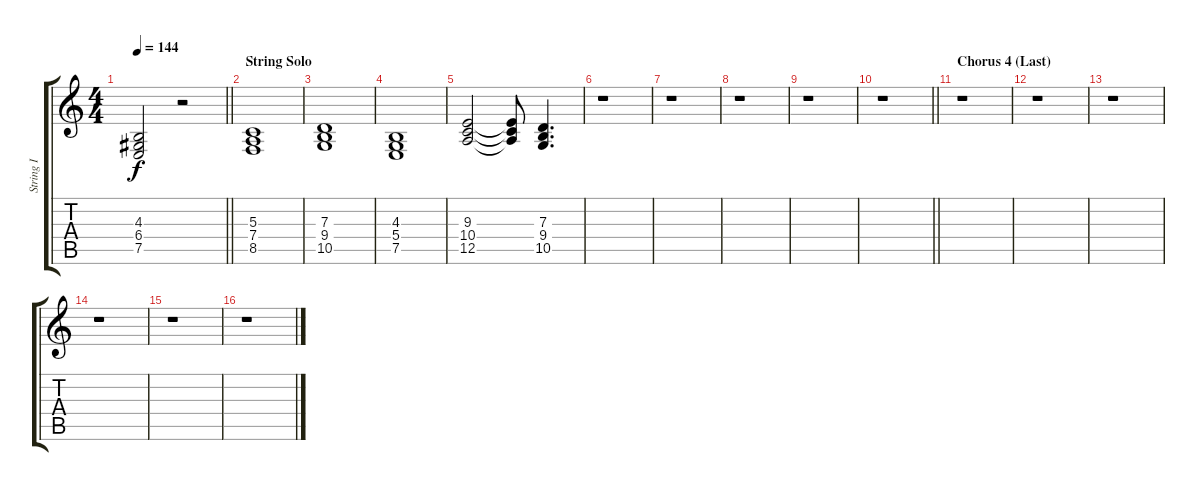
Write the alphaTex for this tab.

\track ("String I" "String I") {instrument stringensemble1}
\staff {score tabs}
\tuning (E4 B3 G3 D3 A2 E2) {hide}
\ts (4 4)
\tempo 144
\clef g2
\barLineRight lightlight
\ks c
(4.3 6.4 7.5).2{dy f} r.2 |
\section ("" "String Solo")
(5.3 7.4 8.5).1 |
(7.3 9.4 10.5).1 |
(4.3 5.4 7.5).1 |
(9.3 10.4 12.5).2 (9.3{t} 10.4{t} 12.5{t}).8 (7.3 9.4 10.5).4{d} |
r.1 |
r.1 |
r.1 |
r.1 |
\barLineRight lightlight
r.1 |
\section ("" "Chorus 4 (Last)")
r.1 |
r.1 |
r.1 |
r.1 |
r.1 |
r.1
